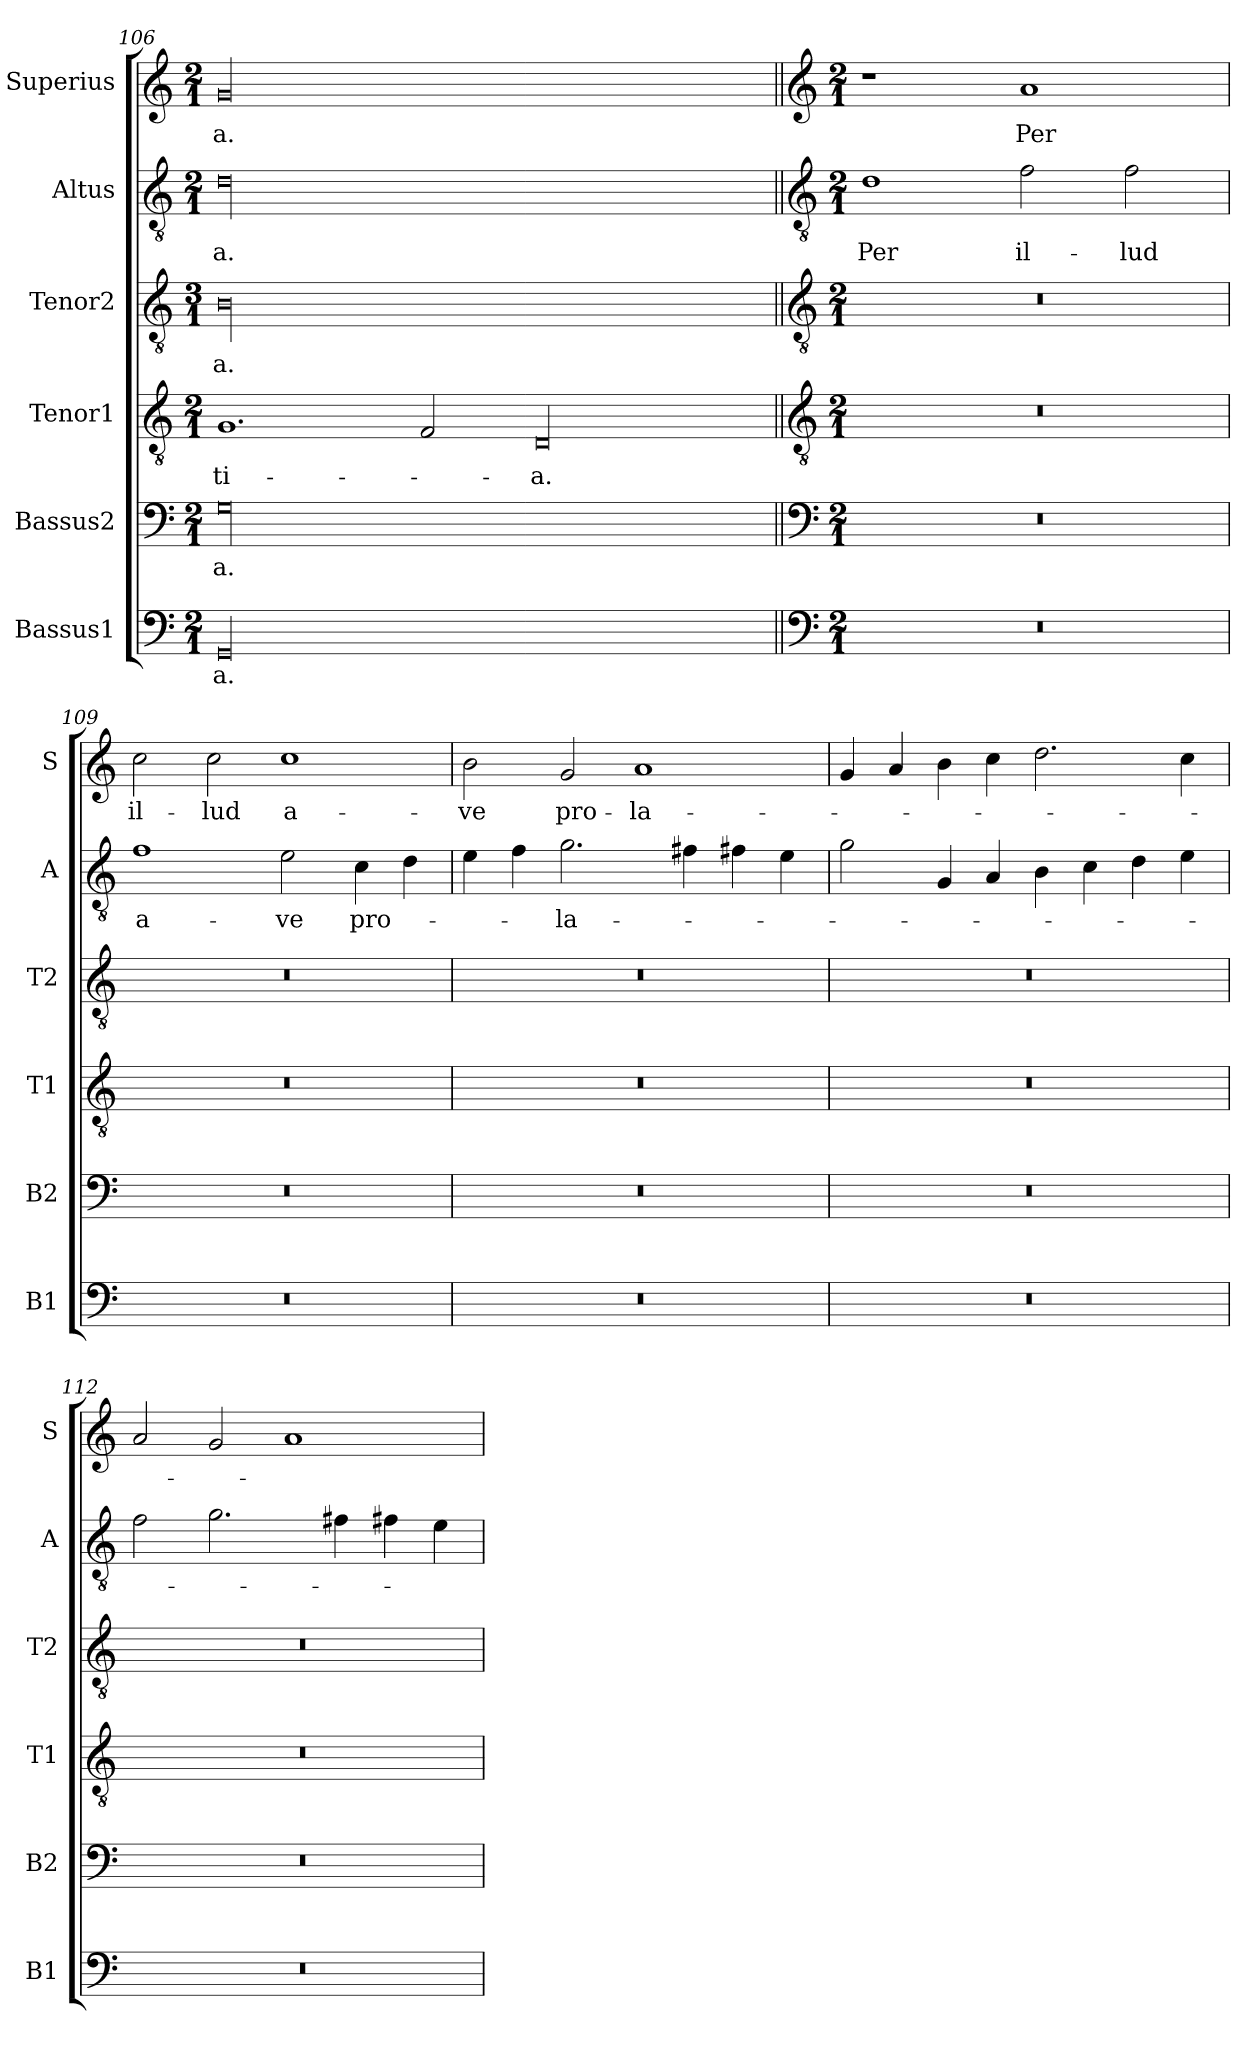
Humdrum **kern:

**kern	**text	**kern	**text	**kern	**text	**kern	**text	**kern	**text	**kern	**text
*part6	*part6	*part5	*part5	*part4	*part4	*part3	*part3	*part2	*part2	*part1	*part1
*staff6	*staff6	*staff5	*staff5	*staff4	*staff4	*staff3	*staff3	*staff2	*staff2	*staff1	*staff1
*I"Bassus1	*	*I"Bassus2	*	*I"Tenor1	*	*I"Tenor2	*	*I"Altus	*	*I"Superius	*
*I'B1	*	*I'B2	*	*I'T1	*	*I'T2	*	*I'A	*	*I'S	*
*clefF4	*	*clefF4	*	*clefGv2	*	*clefGv2	*	*clefGv2	*	*clefG2	*
*k[]	*	*k[]	*	*k[]	*	*k[]	*	*k[]	*	*k[]	*
*M2/1	*	*M2/1	*	*M2/1	*	*M3/1	*	*M2/1	*	*M2/1	*
=106	=106	=106	=106	=106	=106	=106	=106	=106	=106	=106	=106
!LO:N:vis=00	!	!LO:N:vis=00	!	!	!	!LO:N:vis=00	!	!LO:N:vis=00	!	!LO:N:vis=00	!
0GG	-a.	0G	-a.	1.G	-ti-	0B	-a.	0d	-a.	0g	-a.
.	.	.	.	2F/	.	.	.	.	.	.	.
=107-	=107-	=107-	=107-	=107-	=107-	=107-	=107-	=107-	=107-	=107-	=107-
!	!	!	!	!LO:N:vis=00	!	!	!	!	!	!	!
0GGyy	.	0Gyy	.	0D	-a.	0Byy	.	0dyy	.	0gyy	.
!!LO:LB:g=z
=108||	=108||	=108||	=108||	=108||	=108||	=108||	=108||	=108||	=108||	=108||	=108||
*clefF4	*	*clefF4	*	*clefGv2	*	*clefGv2	*	*clefGv2	*	*clefG2	*
*k[]	*	*k[]	*	*k[]	*	*k[]	*	*k[]	*	*k[]	*
*M2/1	*	*M2/1	*	*M2/1	*	*M2/1	*	*M2/1	*	*M2/1	*
0r	.	0r	.	0r	.	0r	.	1d	Per	1r	.
.	.	.	.	.	.	.	.	2f\	il-	1a	Per
.	.	.	.	.	.	.	.	2f\	-lud	.	.
=109	=109	=109	=109	=109	=109	=109	=109	=109	=109	=109	=109
0r	.	0r	.	0r	.	0r	.	1f	a-	2cc\	il-
.	.	.	.	.	.	.	.	.	.	2cc\	-lud
.	.	.	.	.	.	.	.	2e\	-ve	1cc	a-
.	.	.	.	.	.	.	.	4c\	pro-	.	.
.	.	.	.	.	.	.	.	4d\	.	.	.
=110	=110	=110	=110	=110	=110	=110	=110	=110	=110	=110	=110
0r	.	0r	.	0r	.	0r	.	4e\	.	2b\	-ve
.	.	.	.	.	.	.	.	4f\	.	.	.
.	.	.	.	.	.	.	.	2.g\	-la-	2g/	pro-
.	.	.	.	.	.	.	.	.	.	1a	-la-
.	.	.	.	.	.	.	.	4f#X\	.	.	.
.	.	.	.	.	.	.	.	4f#X\	.	.	.
.	.	.	.	.	.	.	.	4e\	.	.	.
=111	=111	=111	=111	=111	=111	=111	=111	=111	=111	=111	=111
0r	.	0r	.	0r	.	0r	.	2g\	.	4g/	.
.	.	.	.	.	.	.	.	.	.	4a/	.
.	.	.	.	.	.	.	.	4G/	.	4b\	.
.	.	.	.	.	.	.	.	4A/	.	4cc\	.
.	.	.	.	.	.	.	.	4B\	.	2.dd\	.
.	.	.	.	.	.	.	.	4c\	.	.	.
.	.	.	.	.	.	.	.	4d\	.	.	.
.	.	.	.	.	.	.	.	4e\	.	4cc\	.
=112	=112	=112	=112	=112	=112	=112	=112	=112	=112	=112	=112
0r	.	0r	.	0r	.	0r	.	2f\	.	2a/	.
.	.	.	.	.	.	.	.	2.g\	.	2g/	.
.	.	.	.	.	.	.	.	.	.	1a	.
.	.	.	.	.	.	.	.	4f#X\	.	.	.
.	.	.	.	.	.	.	.	4f#X\	.	.	.
.	.	.	.	.	.	.	.	4e\	.	.	.
=	=	=	=	=	=	=	=	=	=	=	=
*-	*-	*-	*-	*-	*-	*-	*-	*-	*-	*-	*-
